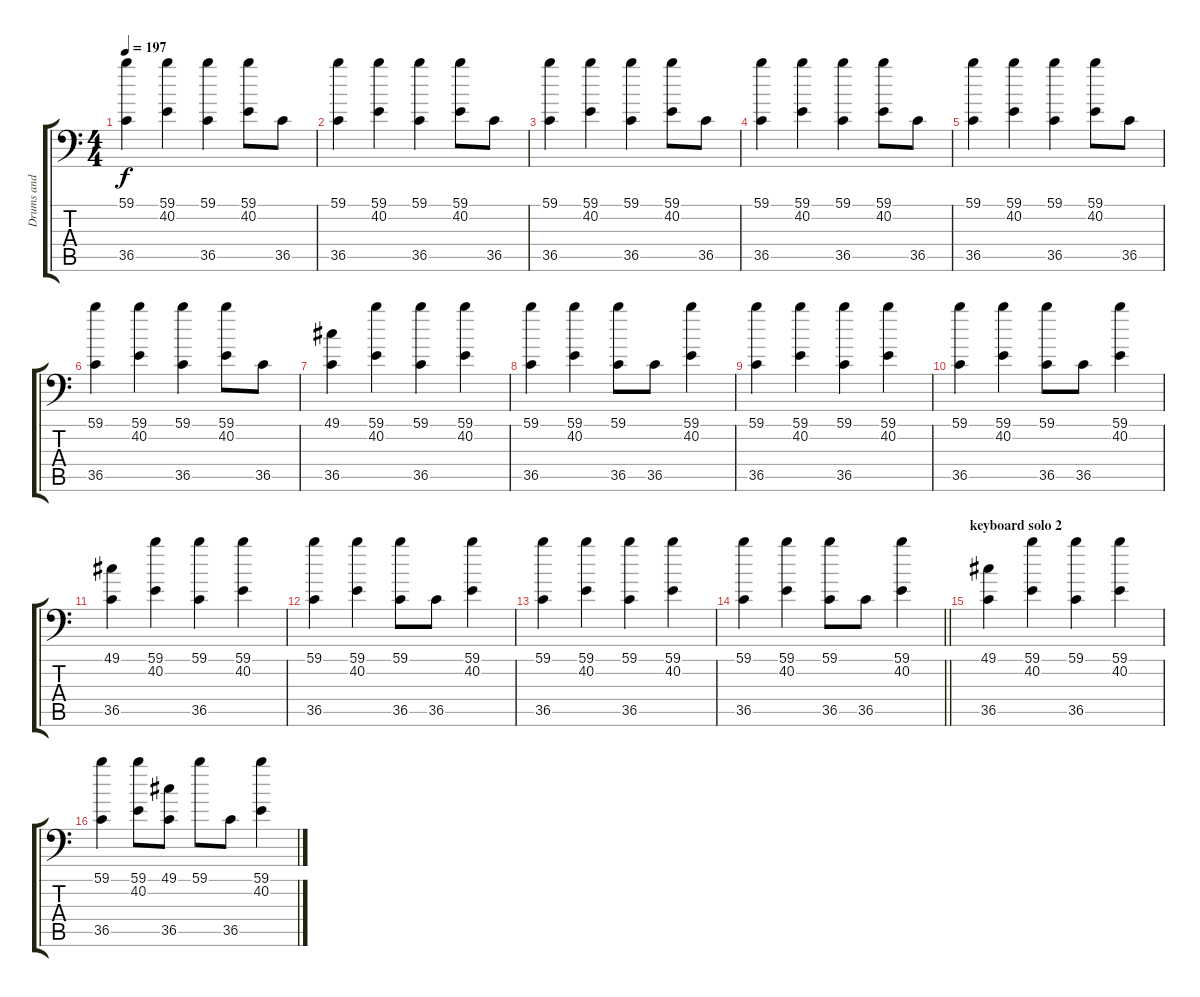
\track ("Drums and Percussion (Pace)" "Drums and ") {instrument acousticgrandpiano}
\staff {score tabs}
\tuning (C-1 C-1 C-1 C-1 C-1 C-1) {hide}
\ts (4 4)
\tempo 197
\clef f4
\ks c
(59.1 36.5).4{dy f} (59.1 40.2).4 (59.1 36.5).4 (59.1 40.2).8 36.5.8 |
(59.1 36.5).4 (59.1 40.2).4 (59.1 36.5).4 (59.1 40.2).8 36.5.8 |
(59.1 36.5).4 (59.1 40.2).4 (59.1 36.5).4 (59.1 40.2).8 36.5.8 |
(59.1 36.5).4 (59.1 40.2).4 (59.1 36.5).4 (59.1 40.2).8 36.5.8 |
(59.1 36.5).4 (59.1 40.2).4 (59.1 36.5).4 (59.1 40.2).8 36.5.8 |
(59.1 36.5).4 (59.1 40.2).4 (59.1 36.5).4 (59.1 40.2).8 36.5.8 |
(49.1 36.5).4 (59.1 40.2).4 (59.1 36.5).4 (59.1 40.2).4 |
(59.1 36.5).4 (59.1 40.2).4 (59.1 36.5).8 36.5.8 (59.1 40.2).4 |
(59.1 36.5).4 (59.1 40.2).4 (59.1 36.5).4 (59.1 40.2).4 |
(59.1 36.5).4 (59.1 40.2).4 (59.1 36.5).8 36.5.8 (59.1 40.2).4 |
(49.1 36.5).4 (59.1 40.2).4 (59.1 36.5).4 (59.1 40.2).4 |
(59.1 36.5).4 (59.1 40.2).4 (59.1 36.5).8 36.5.8 (59.1 40.2).4 |
(59.1 36.5).4 (59.1 40.2).4 (59.1 36.5).4 (59.1 40.2).4 |
\barLineRight lightlight
(59.1 36.5).4 (59.1 40.2).4 (59.1 36.5).8 36.5.8 (59.1 40.2).4 |
\section ("" "keyboard solo 2")
(49.1 36.5).4 (59.1 40.2).4 (59.1 36.5).4 (59.1 40.2).4 |
(59.1 36.5).4 (59.1 40.2).8 (49.1 36.5).8 59.1.8 36.5.8 (59.1 40.2).4
